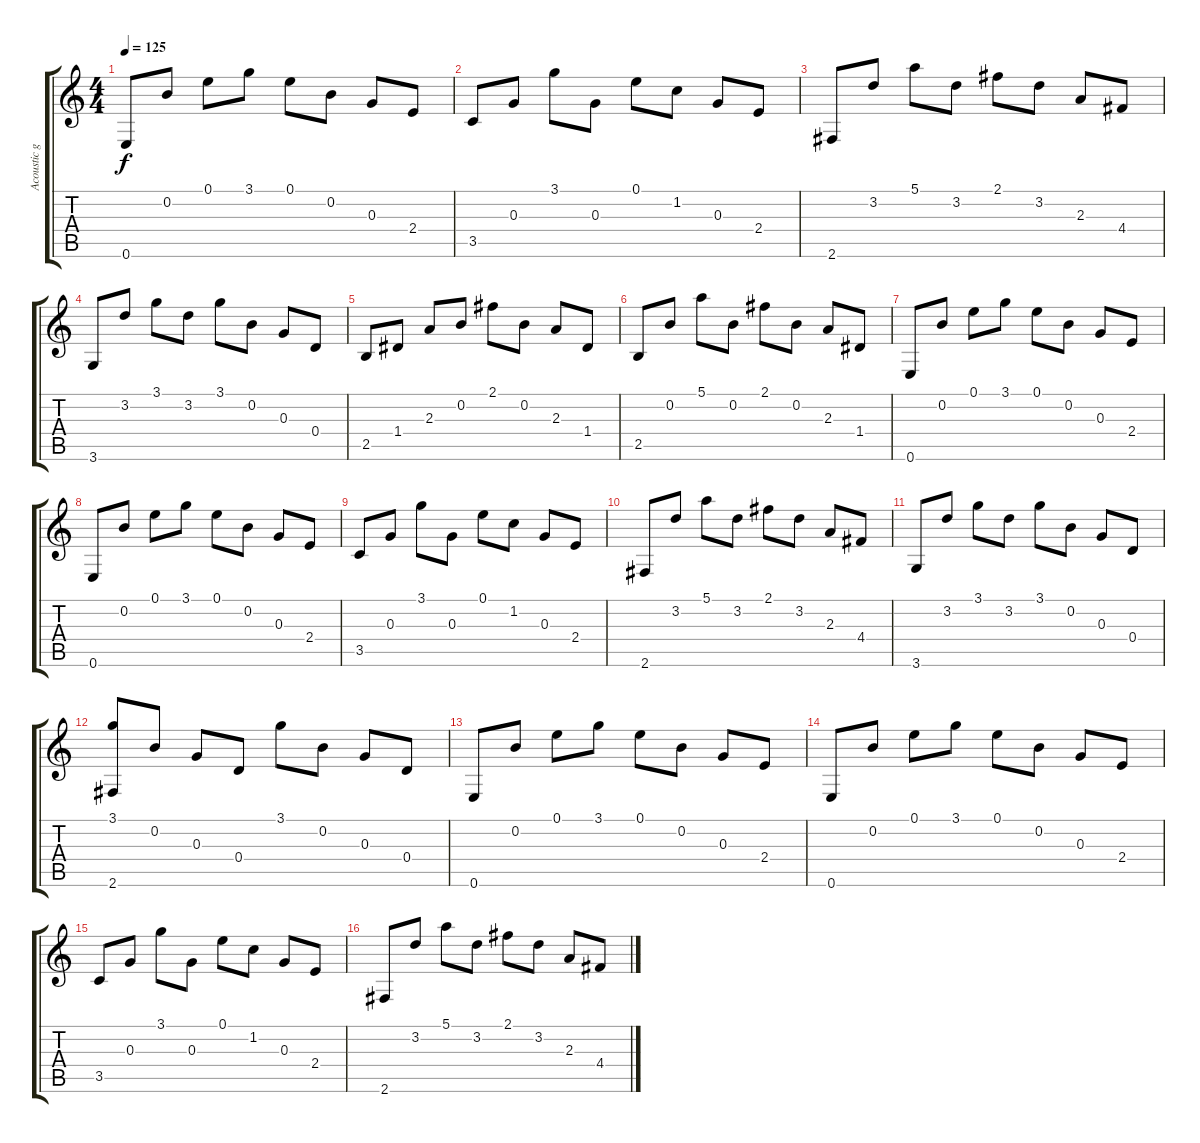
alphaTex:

\track ("Acoustic guitar I" "Acoustic g") {instrument acousticguitarsteel}
\staff {score tabs}
\tuning (E4 B3 G3 D3 A2 E2) {hide}
\ts (4 4)
\tempo 125
\clef g2
\ks c
0.6.8{dy f} 0.2.8 0.1.8 3.1.8 0.1.8 0.2.8 0.3.8 2.4.8 |
3.5.8 0.3.8 3.1.8 0.3.8 0.1.8 1.2.8 0.3.8 2.4.8 |
2.6.8 3.2.8 5.1.8 3.2.8 2.1.8 3.2.8 2.3.8 4.4.8 |
3.6.8 3.2.8 3.1.8 3.2.8 3.1.8 0.2.8 0.3.8 0.4.8 |
2.5.8 1.4.8 2.3.8 0.2.8 2.1.8 0.2.8 2.3.8 1.4.8 |
2.5.8 0.2.8 5.1.8 0.2.8 2.1.8 0.2.8 2.3.8 1.4.8 |
0.6.8 0.2.8 0.1.8 3.1.8 0.1.8 0.2.8 0.3.8 2.4.8 |
0.6.8 0.2.8 0.1.8 3.1.8 0.1.8 0.2.8 0.3.8 2.4.8 |
3.5.8 0.3.8 3.1.8 0.3.8 0.1.8 1.2.8 0.3.8 2.4.8 |
2.6.8 3.2.8 5.1.8 3.2.8 2.1.8 3.2.8 2.3.8 4.4.8 |
3.6.8 3.2.8 3.1.8 3.2.8 3.1.8 0.2.8 0.3.8 0.4.8 |
(3.1 2.6).8 0.2.8 0.3.8 0.4.8 3.1.8 0.2.8 0.3.8 0.4.8 |
0.6.8 0.2.8 0.1.8 3.1.8 0.1.8 0.2.8 0.3.8 2.4.8 |
0.6.8 0.2.8 0.1.8 3.1.8 0.1.8 0.2.8 0.3.8 2.4.8 |
3.5.8 0.3.8 3.1.8 0.3.8 0.1.8 1.2.8 0.3.8 2.4.8 |
2.6.8 3.2.8 5.1.8 3.2.8 2.1.8 3.2.8 2.3.8 4.4.8
